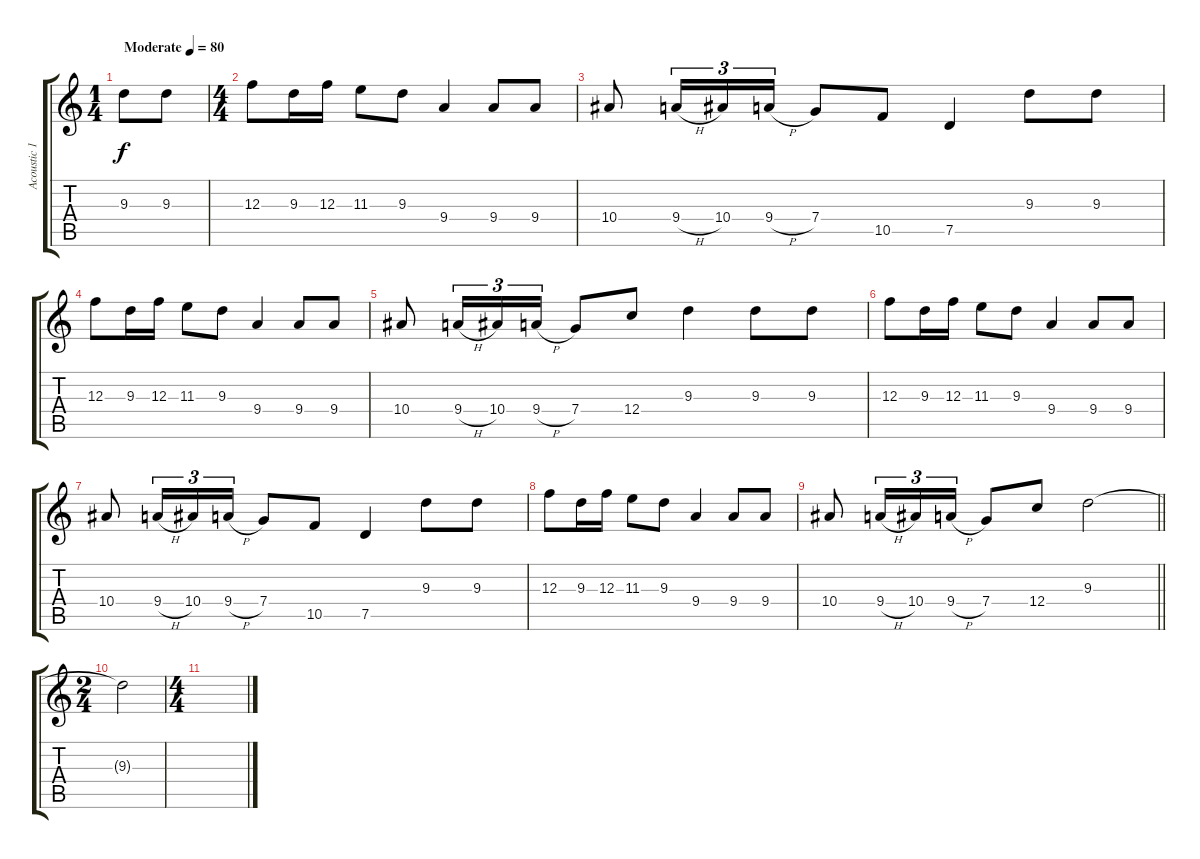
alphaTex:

\track ("Acoustic 1" "Acoustic 1") {instrument acousticguitarsteel}
\staff {score tabs}
\tuning (D4 A3 F3 C3 G2 D2) {hide}
\ts (1 4)
\section ("" "")
\tempo (80 "Moderate")
\clef g2
\ks c
9.3.8{dy f instrument acousticguitarsteel} 9.3.8 |
\ts (4 4)
12.3.8 9.3.16 12.3.16 11.3.8 9.3.8 9.4.4 9.4.8 9.4.8 |
10.4.8 9.4{h}.16{tu (3 2)} 10.4.16{tu (3 2)} 9.4{h}.16{tu (3 2)} 7.4.8 10.5.8 7.5.4 9.3.8 9.3.8 |
12.3.8 9.3.16 12.3.16 11.3.8 9.3.8 9.4.4 9.4.8 9.4.8 |
10.4.8 9.4{h}.16{tu (3 2)} 10.4.16{tu (3 2)} 9.4{h}.16{tu (3 2)} 7.4.8 12.4.8 9.3.4 9.3.8 9.3.8 |
12.3.8 9.3.16 12.3.16 11.3.8 9.3.8 9.4.4 9.4.8 9.4.8 |
10.4.8 9.4{h}.16{tu (3 2)} 10.4.16{tu (3 2)} 9.4{h}.16{tu (3 2)} 7.4.8 10.5.8 7.5.4 9.3.8 9.3.8 |
12.3.8 9.3.16 12.3.16 11.3.8 9.3.8 9.4.4 9.4.8 9.4.8 |
\barLineRight lightlight
10.4.8 9.4{h}.16{tu (3 2)} 10.4.16{tu (3 2)} 9.4{h}.16{tu (3 2)} 7.4.8 12.4.8 9.3.2 |
\ts (2 4)
\section ("" "")
9.3{t}.2 |
\ts (4 4)
